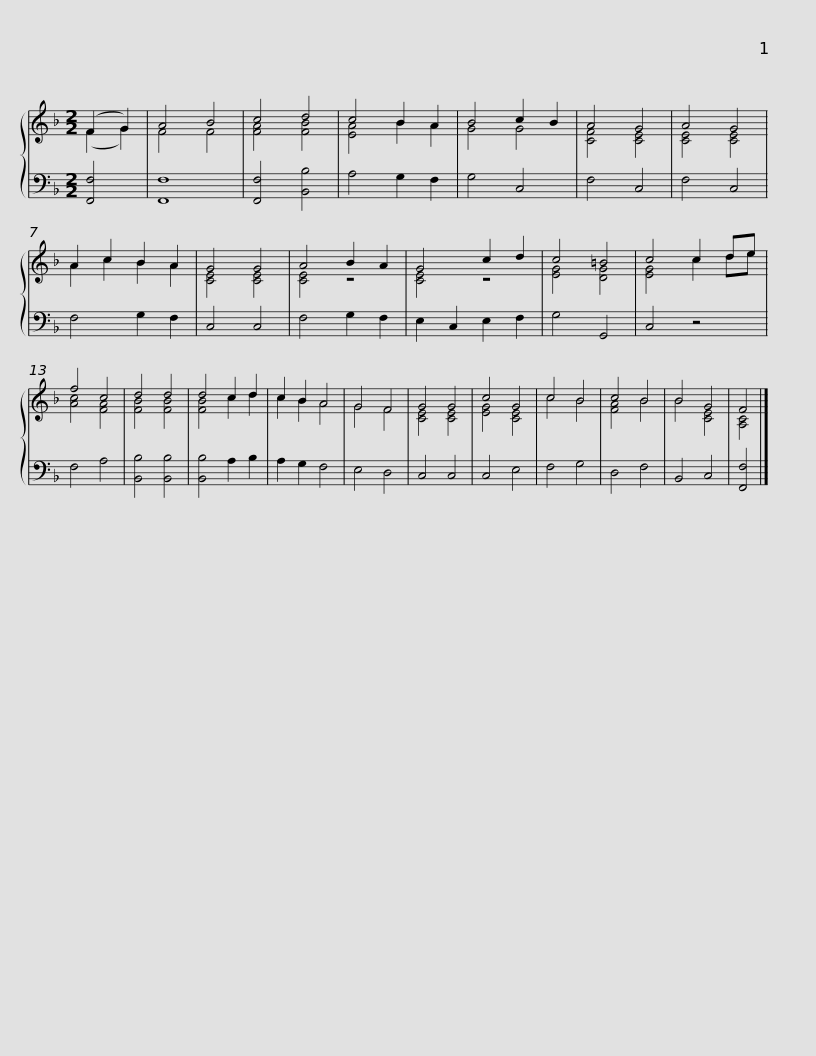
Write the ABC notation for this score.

X:1
%%score { ( 1 2 ) | 3 }
L:1/8
M:2/2
I:linebreak $
K:F
V:1 treble
V:2 treble
V:3 bass
V:1
 (F2 G2) | A4 B4 | c4 d4 | c4 B2 A2 | B4 c2 B2 | %5
 A4 G4 | A4 G4 | A2 c2 B2 A2 | G4 G4 | A4 B2 A2 | %10
 G4 c2 d2 |$ c4 =B4 | c4 c2 de | f4 c4 | d4 d4 | %15
 d4 c2 d2 | c2 B2 A4 | G4 F4 | G4 G4 | c4 G4 | %20
 c4 B4 | c4 B4 | B4 G4 |$ F4 |] %24
V:2
 (F2 G2) | F4 F4 | [FA]4 [FB]4 | [EA]4 B2 A2 | G4 G4 | %5
 [CF]4 [CE]4 | [CE]4 [CE]4 | A2 c2 B2 A2 | [CE]4 [CE]4 | [CE]4 z4 | %10
 [CE]4 z4 |$ [EG]4 [DG]4 | [EG]4 c2 de | [Ac]4 [FA]4 | [FB]4 [FB]4 | %15
 [FB]4 c2 d2 | c2 B2 A4 | G4 F4 | [CE]4 [CE]4 | [EG]4 [CE]4 | %20
 c4 B4 | [FA]4 B4 | B4 [CE]4 |$ [A,C]4 |] %24
V:3
 [F,,F,]4 | [F,,F,]8 | [F,,F,]4 [B,,B,]4 | A,4 G,2 F,2 | G,4 C,4 | %5
 F,4 C,4 | F,4 C,4 | F,4 G,2 F,2 | C,4 C,4 | F,4 G,2 F,2 | %10
 E,2 C,2 E,2 F,2 |$ G,4 G,,4 | C,4 z4 | F,4 A,4 | [B,,B,]4 [B,,B,]4 | %15
 [B,,B,]4 A,2 B,2 | A,2 G,2 F,4 | E,4 D,4 | C,4 C,4 | C,4 E,4 | %20
 F,4 G,4 | D,4 F,4 | B,,4 C,4 |$ [F,,F,]4 |] %24
